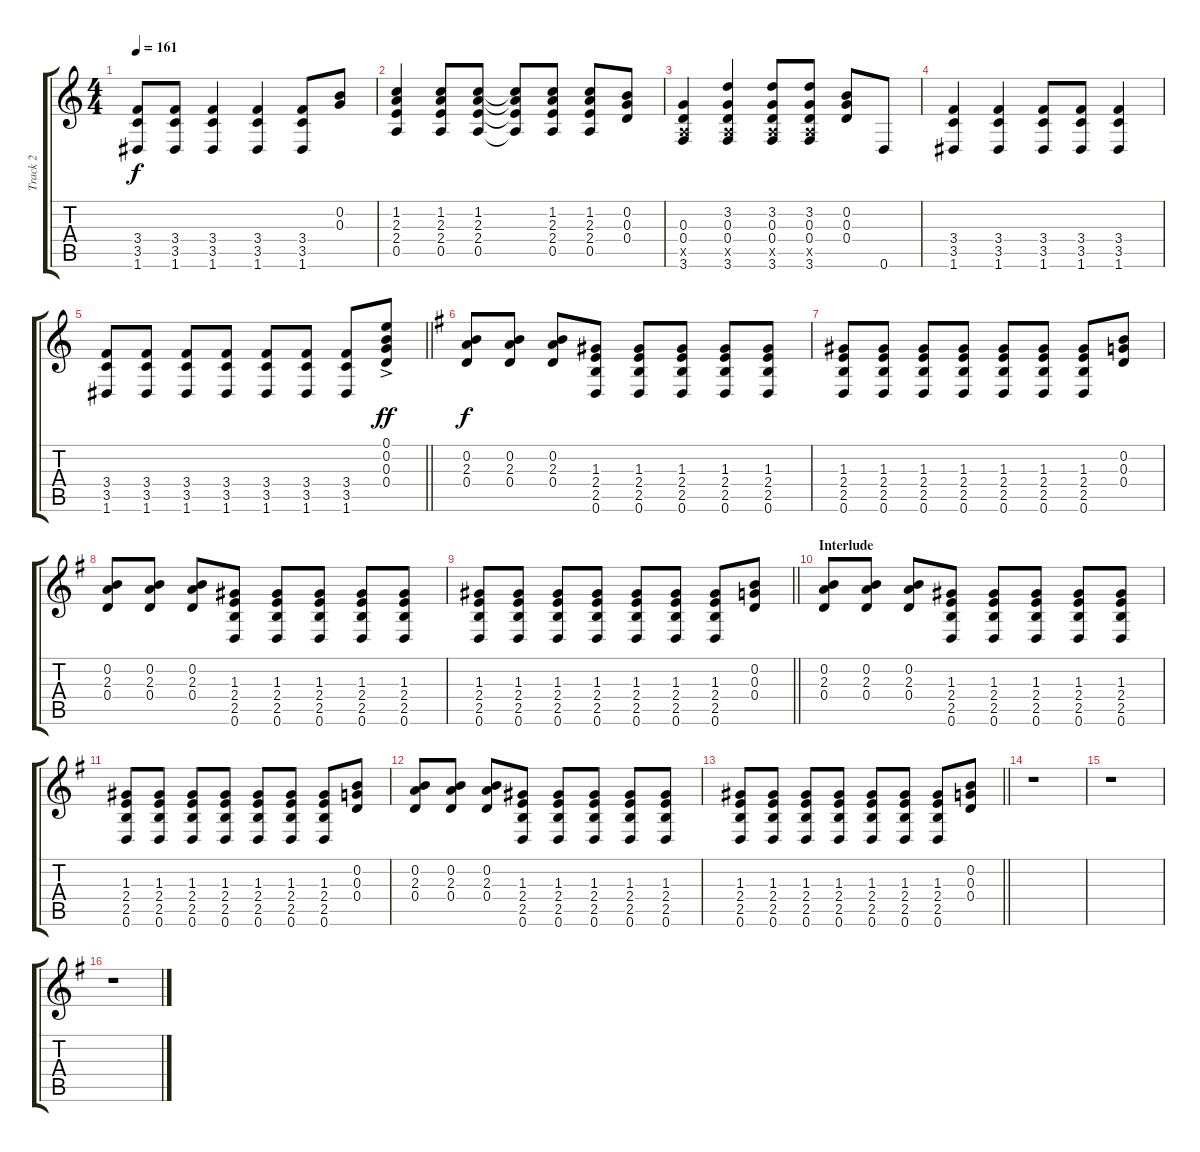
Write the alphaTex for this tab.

\track ("Track 2" "Track 2") {instrument distortionguitar}
\staff {score tabs}
\tuning (E4 B3 G3 D3 A2 D2) {hide}
\ts (4 4)
\tempo 161
\clef g2
\ks c
(3.4 3.5 1.6).8{dy f} (3.4 3.5 1.6).8 (3.4 3.5 1.6).4 (3.4 3.5 1.6).4 (3.4 3.5 1.6).8 (0.2 0.3).8 |
(1.2 2.3 2.4 0.5).4 (1.2 2.3 2.4 0.5).8 (1.2 2.3 2.4 0.5).8 (1.2{t} 2.3{t} 2.4{t} 0.5{t}).8 (1.2 2.3 2.4 0.5).8 (1.2 2.3 2.4 0.5).8 (0.2 0.3 0.4).8 |
(0.3 0.4 0.5{x} 3.6).4 (3.2 0.3 0.4 0.5{x} 3.6).4 (3.2 0.3 0.4 0.5{x} 3.6).8 (3.2 0.3 0.4 0.5{x} 3.6).8 (0.2 0.3 0.4).8 0.6.8 |
(3.4 3.5 1.6).4 (3.4 3.5 1.6).4 (3.4 3.5 1.6).8 (3.4 3.5 1.6).8 (3.4 3.5 1.6).4 |
\barLineRight lightlight
(3.4 3.5 1.6).8 (3.4 3.5 1.6).8 (3.4 3.5 1.6).8 (3.4 3.5 1.6).8 (3.4 3.5 1.6).8 (3.4 3.5 1.6).8 (3.4 3.5 1.6).8 (0.1{ac} 0.2{ac} 0.3{ac} 0.4{ac}).8{dy ff} |
\ks g
(0.2 2.3 0.4).8{dy f} (0.2 2.3 0.4).8 (0.2 2.3 0.4).8 (1.3 2.4 2.5 0.6).8 (1.3 2.4 2.5 0.6).8 (1.3 2.4 2.5 0.6).8 (1.3 2.4 2.5 0.6).8 (1.3 2.4 2.5 0.6).8 |
(1.3 2.4 2.5 0.6).8 (1.3 2.4 2.5 0.6).8 (1.3 2.4 2.5 0.6).8 (1.3 2.4 2.5 0.6).8 (1.3 2.4 2.5 0.6).8 (1.3 2.4 2.5 0.6).8 (1.3 2.4 2.5 0.6).8 (0.2 0.3 0.4).8 |
(0.2 2.3 0.4).8 (0.2 2.3 0.4).8 (0.2 2.3 0.4).8 (1.3 2.4 2.5 0.6).8 (1.3 2.4 2.5 0.6).8 (1.3 2.4 2.5 0.6).8 (1.3 2.4 2.5 0.6).8 (1.3 2.4 2.5 0.6).8 |
\barLineRight lightlight
(1.3 2.4 2.5 0.6).8 (1.3 2.4 2.5 0.6).8 (1.3 2.4 2.5 0.6).8 (1.3 2.4 2.5 0.6).8 (1.3 2.4 2.5 0.6).8 (1.3 2.4 2.5 0.6).8 (1.3 2.4 2.5 0.6).8 (0.2 0.3 0.4).8 |
\section ("" "Interlude")
(0.2 2.3 0.4).8 (0.2 2.3 0.4).8 (0.2 2.3 0.4).8 (1.3 2.4 2.5 0.6).8 (1.3 2.4 2.5 0.6).8 (1.3 2.4 2.5 0.6).8 (1.3 2.4 2.5 0.6).8 (1.3 2.4 2.5 0.6).8 |
(1.3 2.4 2.5 0.6).8 (1.3 2.4 2.5 0.6).8 (1.3 2.4 2.5 0.6).8 (1.3 2.4 2.5 0.6).8 (1.3 2.4 2.5 0.6).8 (1.3 2.4 2.5 0.6).8 (1.3 2.4 2.5 0.6).8 (0.2 0.3 0.4).8 |
(0.2 2.3 0.4).8 (0.2 2.3 0.4).8 (0.2 2.3 0.4).8 (1.3 2.4 2.5 0.6).8 (1.3 2.4 2.5 0.6).8 (1.3 2.4 2.5 0.6).8 (1.3 2.4 2.5 0.6).8 (1.3 2.4 2.5 0.6).8 |
\barLineRight lightlight
(1.3 2.4 2.5 0.6).8 (1.3 2.4 2.5 0.6).8 (1.3 2.4 2.5 0.6).8 (1.3 2.4 2.5 0.6).8 (1.3 2.4 2.5 0.6).8 (1.3 2.4 2.5 0.6).8 (1.3 2.4 2.5 0.6).8 (0.2 0.3 0.4).8 |
r.1 |
r.1 |
r.1
